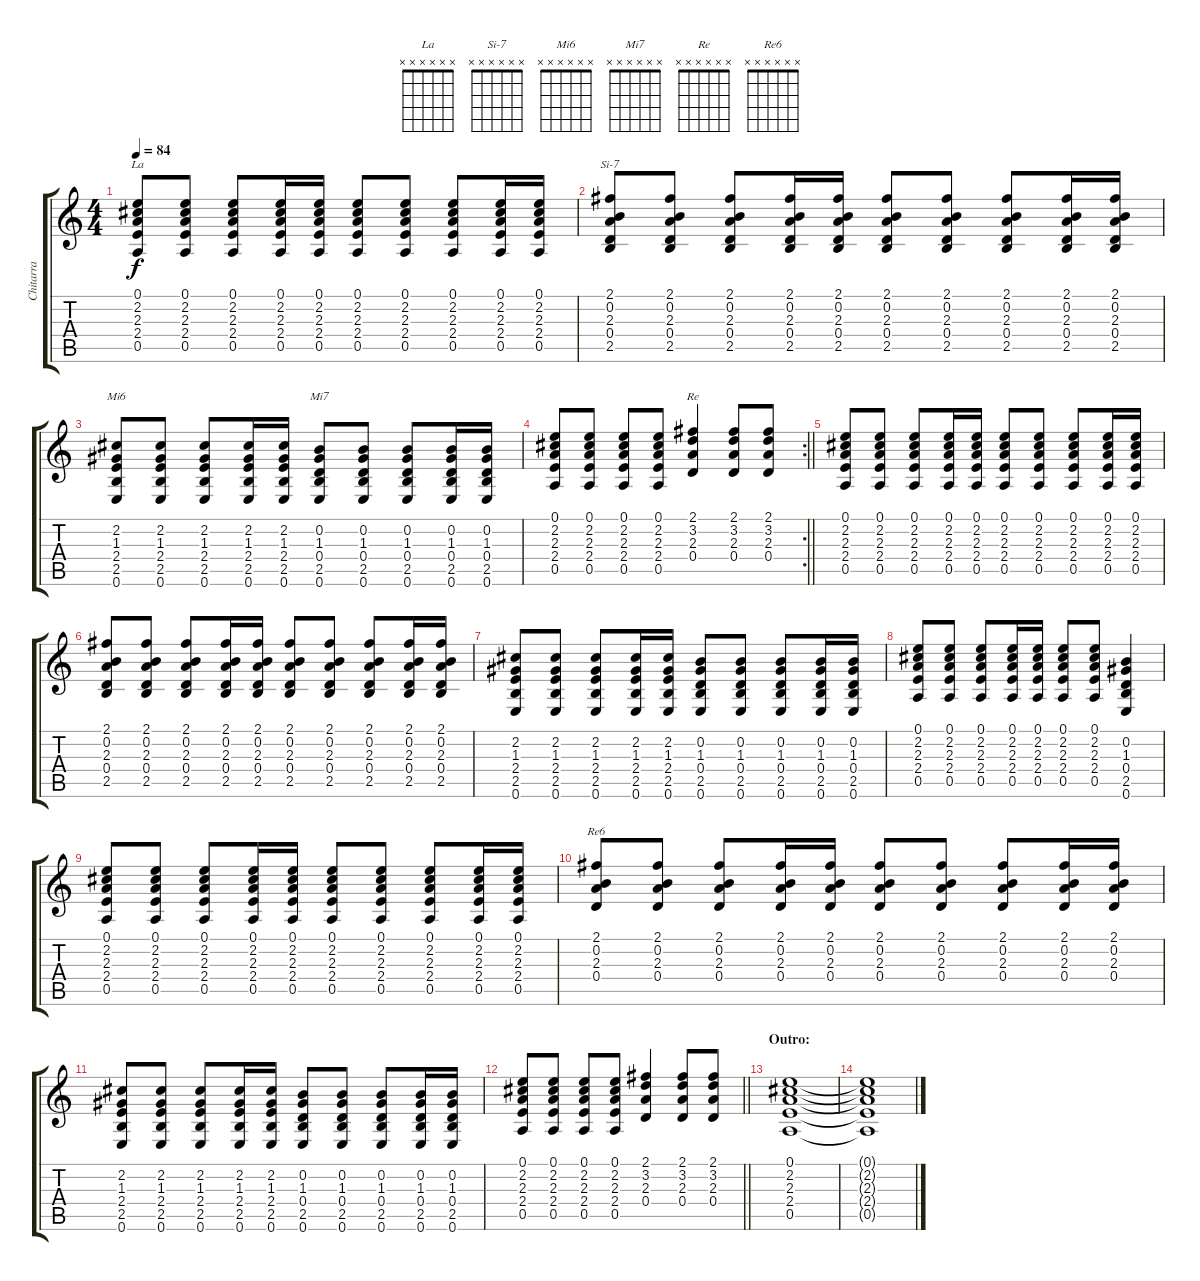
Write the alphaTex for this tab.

\track ("Chitarra" "Chitarra") {instrument acousticguitarsteel}
\staff {score tabs}
\tuning (E4 B3 G3 D3 A2 E2) {hide}
\chord ("La" x x x x x x)
\chord ("Si-7" x x x x x x)
\chord ("Mi6" x x x x x x)
\chord ("Mi7" x x x x x x)
\chord ("Re" x x x x x x)
\chord ("Re6" x x x x x x)
\ts (4 4)
\tempo 84
\clef g2
\ks c
(0.1 2.2 2.3 2.4 0.5).8{ch "La" dy f} (0.1 2.2 2.3 2.4 0.5).8 (0.1 2.2 2.3 2.4 0.5).8 (0.1 2.2 2.3 2.4 0.5).16 (0.1 2.2 2.3 2.4 0.5).16 (0.1 2.2 2.3 2.4 0.5).8 (0.1 2.2 2.3 2.4 0.5).8 (0.1 2.2 2.3 2.4 0.5).8 (0.1 2.2 2.3 2.4 0.5).16 (0.1 2.2 2.3 2.4 0.5).16 |
(2.1 0.2 2.3 0.4 2.5).8{ch "Si-7"} (2.1 0.2 2.3 0.4 2.5).8 (2.1 0.2 2.3 0.4 2.5).8 (2.1 0.2 2.3 0.4 2.5).16 (2.1 0.2 2.3 0.4 2.5).16 (2.1 0.2 2.3 0.4 2.5).8 (2.1 0.2 2.3 0.4 2.5).8 (2.1 0.2 2.3 0.4 2.5).8 (2.1 0.2 2.3 0.4 2.5).16 (2.1 0.2 2.3 0.4 2.5).16 |
(2.2 1.3 2.4 2.5 0.6).8{ch "Mi6"} (2.2 1.3 2.4 2.5 0.6).8 (2.2 1.3 2.4 2.5 0.6).8 (2.2 1.3 2.4 2.5 0.6).16 (2.2 1.3 2.4 2.5 0.6).16 (0.2 1.3 0.4 2.5 0.6).8{ch "Mi7"} (0.2 1.3 0.4 2.5 0.6).8 (0.2 1.3 0.4 2.5 0.6).8 (0.2 1.3 0.4 2.5 0.6).16 (0.2 1.3 0.4 2.5 0.6).16 |
\rc 2
\barLineRight lightlight
(0.1 2.2 2.3 2.4 0.5).8 (0.1 2.2 2.3 2.4 0.5).8 (0.1 2.2 2.3 2.4 0.5).8 (0.1 2.2 2.3 2.4 0.5).8 (2.1 3.2 2.3 0.4).4{ch "Re"} (2.1 3.2 2.3 0.4).8 (2.1 3.2 2.3 0.4).8 |
(0.1 2.2 2.3 2.4 0.5).8 (0.1 2.2 2.3 2.4 0.5).8 (0.1 2.2 2.3 2.4 0.5).8 (0.1 2.2 2.3 2.4 0.5).16 (0.1 2.2 2.3 2.4 0.5).16 (0.1 2.2 2.3 2.4 0.5).8 (0.1 2.2 2.3 2.4 0.5).8 (0.1 2.2 2.3 2.4 0.5).8 (0.1 2.2 2.3 2.4 0.5).16 (0.1 2.2 2.3 2.4 0.5).16 |
(2.1 0.2 2.3 0.4 2.5).8 (2.1 0.2 2.3 0.4 2.5).8 (2.1 0.2 2.3 0.4 2.5).8 (2.1 0.2 2.3 0.4 2.5).16 (2.1 0.2 2.3 0.4 2.5).16 (2.1 0.2 2.3 0.4 2.5).8 (2.1 0.2 2.3 0.4 2.5).8 (2.1 0.2 2.3 0.4 2.5).8 (2.1 0.2 2.3 0.4 2.5).16 (2.1 0.2 2.3 0.4 2.5).16 |
(2.2 1.3 2.4 2.5 0.6).8 (2.2 1.3 2.4 2.5 0.6).8 (2.2 1.3 2.4 2.5 0.6).8 (2.2 1.3 2.4 2.5 0.6).16 (2.2 1.3 2.4 2.5 0.6).16 (0.2 1.3 0.4 2.5 0.6).8 (0.2 1.3 0.4 2.5 0.6).8 (0.2 1.3 0.4 2.5 0.6).8 (0.2 1.3 0.4 2.5 0.6).16 (0.2 1.3 0.4 2.5 0.6).16 |
(0.1 2.2 2.3 2.4 0.5).8 (0.1 2.2 2.3 2.4 0.5).8 (0.1 2.2 2.3 2.4 0.5).8 (0.1 2.2 2.3 2.4 0.5).16 (0.1 2.2 2.3 2.4 0.5).16 (0.1 2.2 2.3 2.4 0.5).8 (0.1 2.2 2.3 2.4 0.5).8 (0.2 1.3 0.4 2.5 0.6).4 |
(0.1 2.2 2.3 2.4 0.5).8 (0.1 2.2 2.3 2.4 0.5).8 (0.1 2.2 2.3 2.4 0.5).8 (0.1 2.2 2.3 2.4 0.5).16 (0.1 2.2 2.3 2.4 0.5).16 (0.1 2.2 2.3 2.4 0.5).8 (0.1 2.2 2.3 2.4 0.5).8 (0.1 2.2 2.3 2.4 0.5).8 (0.1 2.2 2.3 2.4 0.5).16 (0.1 2.2 2.3 2.4 0.5).16 |
(2.1 0.2 2.3 0.4).8{ch "Re6"} (2.1 0.2 2.3 0.4).8 (2.1 0.2 2.3 0.4).8 (2.1 0.2 2.3 0.4).16 (2.1 0.2 2.3 0.4).16 (2.1 0.2 2.3 0.4).8 (2.1 0.2 2.3 0.4).8 (2.1 0.2 2.3 0.4).8 (2.1 0.2 2.3 0.4).16 (2.1 0.2 2.3 0.4).16 |
(2.2 1.3 2.4 2.5 0.6).8 (2.2 1.3 2.4 2.5 0.6).8 (2.2 1.3 2.4 2.5 0.6).8 (2.2 1.3 2.4 2.5 0.6).16 (2.2 1.3 2.4 2.5 0.6).16 (0.2 1.3 0.4 2.5 0.6).8 (0.2 1.3 0.4 2.5 0.6).8 (0.2 1.3 0.4 2.5 0.6).8 (0.2 1.3 0.4 2.5 0.6).16 (0.2 1.3 0.4 2.5 0.6).16 |
\barLineRight lightlight
(0.1 2.2 2.3 2.4 0.5).8 (0.1 2.2 2.3 2.4 0.5).8 (0.1 2.2 2.3 2.4 0.5).8 (0.1 2.2 2.3 2.4 0.5).8 (2.1 3.2 2.3 0.4).4 (2.1 3.2 2.3 0.4).8 (2.1 3.2 2.3 0.4).8 |
\section ("" "Outro:")
(0.1 2.2 2.3 2.4 0.5).1 |
(0.1{t} 2.2{t} 2.3{t} 2.4{t} 0.5{t}).1
